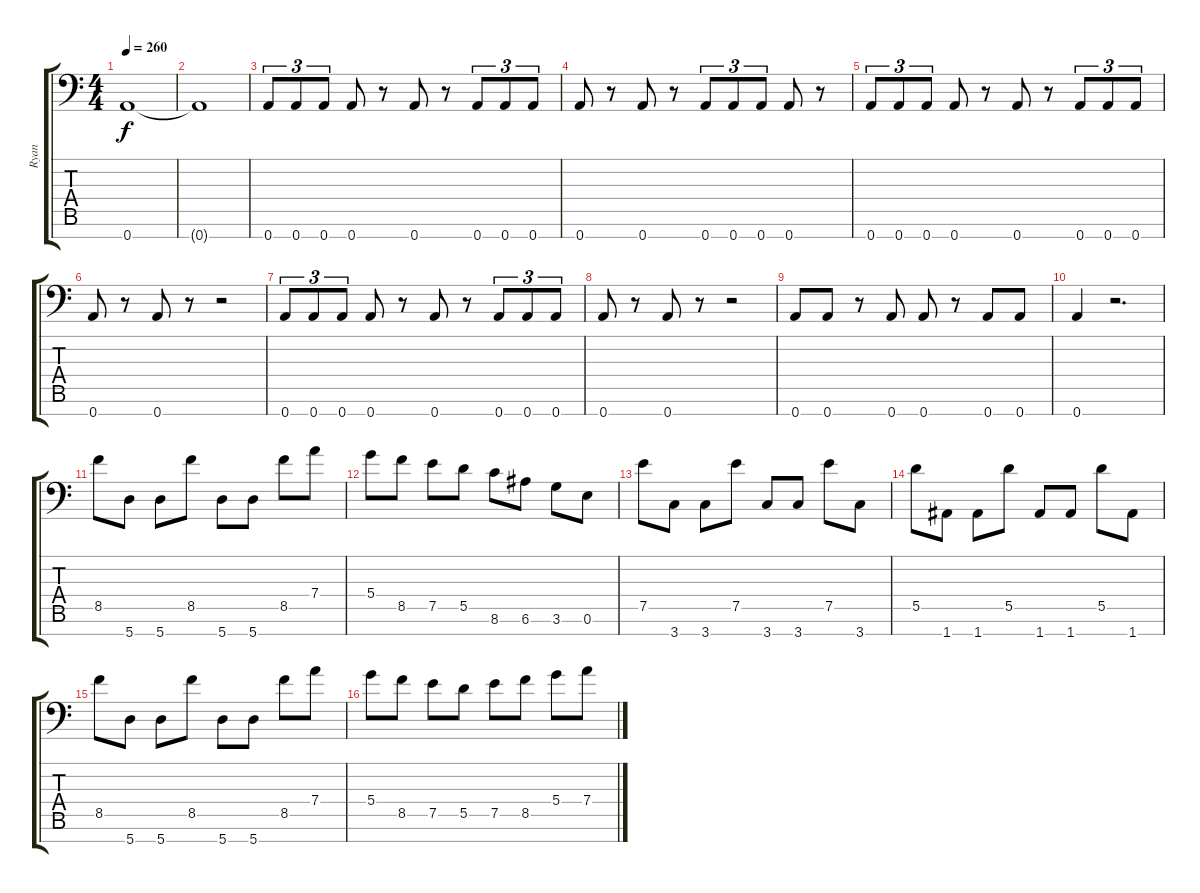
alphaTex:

\track ("Ryan" "Ryan") {instrument acousticguitarsteel}
\staff {score tabs}
\tuning (E4 B3 Gb3 D3 A2 E2 A1) {hide}
\ts (4 4)
\tempo 260
\clef f4
\ks c
0.7{t}.1{dy f} |
0.7{t}.1 |
0.7.8{tu (3 2)} 0.7.8{tu (3 2)} 0.7.8{tu (3 2)} 0.7.8 r.8 0.7.8 r.8 0.7.8{tu (3 2)} 0.7.8{tu (3 2)} 0.7.8{tu (3 2)} |
0.7.8 r.8 0.7.8 r.8 0.7.8{tu (3 2)} 0.7.8{tu (3 2)} 0.7.8{tu (3 2)} 0.7.8 r.8 |
0.7.8{tu (3 2)} 0.7.8{tu (3 2)} 0.7.8{tu (3 2)} 0.7.8 r.8 0.7.8 r.8 0.7.8{tu (3 2)} 0.7.8{tu (3 2)} 0.7.8{tu (3 2)} |
0.7.8 r.8 0.7.8 r.8 r.2 |
0.7.8{tu (3 2)} 0.7.8{tu (3 2)} 0.7.8{tu (3 2)} 0.7.8 r.8 0.7.8 r.8 0.7.8{tu (3 2)} 0.7.8{tu (3 2)} 0.7.8{tu (3 2)} |
0.7.8 r.8 0.7.8 r.8 r.2 |
0.7.8 0.7.8 r.8 0.7.8 0.7.8 r.8 0.7.8 0.7.8 |
0.7.4 r.2{d} |
8.5.8 5.7.8 5.7.8 8.5.8 5.7.8 5.7.8 8.5.8 7.4.8 |
5.4.8 8.5.8 7.5.8 5.5.8 8.6.8 6.6.8 3.6.8 0.6.8 |
7.5.8 3.7.8 3.7.8 7.5.8 3.7.8 3.7.8 7.5.8 3.7.8 |
5.5.8 1.7.8 1.7.8 5.5.8 1.7.8 1.7.8 5.5.8 1.7.8 |
8.5.8 5.7.8 5.7.8 8.5.8 5.7.8 5.7.8 8.5.8 7.4.8 |
5.4.8 8.5.8 7.5.8 5.5.8 7.5.8 8.5.8 5.4.8 7.4.8
